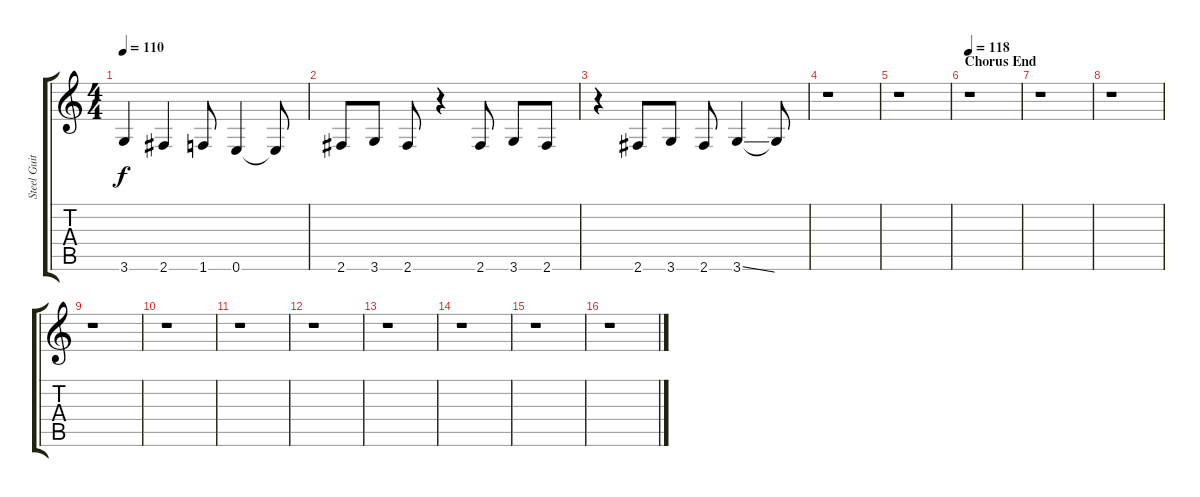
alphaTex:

\track ("Steel Guitar" "Steel Guit") {instrument acousticguitarsteel}
\staff {score tabs}
\tuning (E4 B3 G3 D3 A2 E2) {hide}
\ts (4 4)
\tempo 110
\clef g2
\ks c
3.6.4{dy f} 2.6.4 1.6.8 0.6.4 0.6{t}.8 |
2.6.8 3.6.8 2.6.8 r.4 2.6.8 3.6.8 2.6.8 |
r.4 2.6.8 3.6.8 2.6.8 3.6{ss}.4 3.6{t}.8 |
r.1 |
r.1 |
\section ("" "Chorus End")
\tempo 118
r.1 |
r.1 |
r.1 |
r.1 |
r.1 |
r.1 |
r.1 |
r.1 |
r.1 |
r.1 |
r.1
